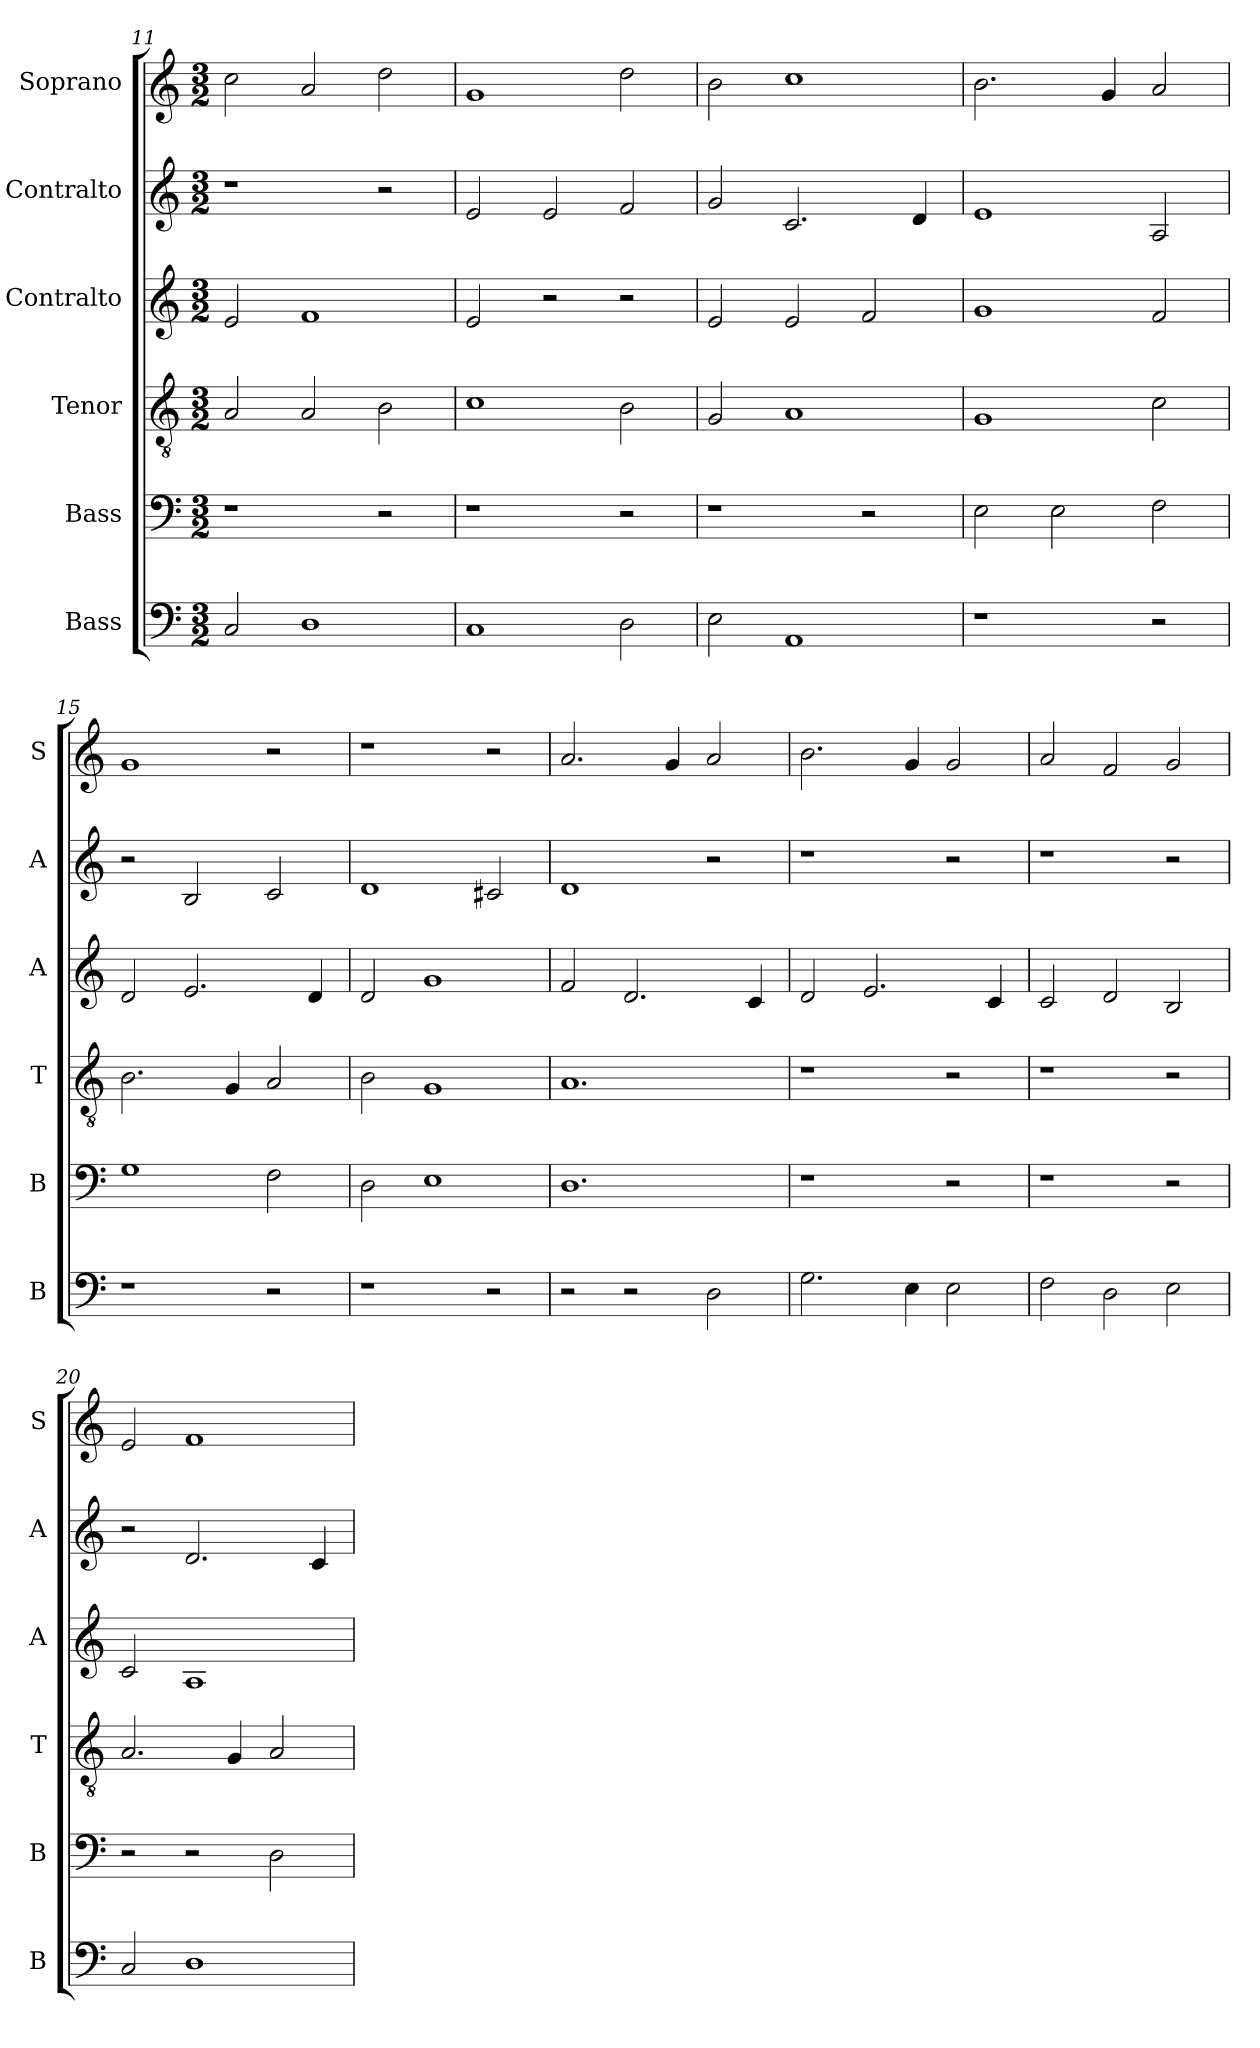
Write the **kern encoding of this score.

**kern	**kern	**kern	**kern	**kern	**kern
*part6	*part5	*part4	*part3	*part2	*part1
*staff6	*staff5	*staff4	*staff3	*staff2	*staff1
*I"Bass	*I"Bass	*I"Tenor	*I"Contralto	*I"Contralto	*I"Soprano
*I'B	*I'B	*I'T	*I'A	*I'A	*I'S
*clefF4	*clefF4	*clefGv2	*clefG2	*clefG2	*clefG2
*k[]	*k[]	*k[]	*k[]	*k[]	*k[]
*G:mix	*G:mix	*G:mix	*G:mix	*G:mix	*G:mix
*M3/2	*M3/2	*M3/2	*M3/2	*M3/2	*M3/2
=11	=11	=11	=11	=11	=11
2C	1r	2A	2e	1r	2cc
1D	.	2A	1f	.	2a
.	2r	2B	.	2r	2dd
=12	=12	=12	=12	=12	=12
1C	1r	1c	2e	2e	1g
.	.	.	2r	2e	.
2D	2r	2B	2r	2f	2dd
=13	=13	=13	=13	=13	=13
2E	1r	2G	2e	2g	2b
1AA	.	1A	2e	2.c	1cc
.	2r	.	2f	.	.
.	.	.	.	4d	.
=14	=14	=14	=14	=14	=14
1r	2E	1G	1g	1e	2.b
.	2E	.	.	.	.
.	.	.	.	.	4g
2r	2F	2c	2f	2A	2a
=15	=15	=15	=15	=15	=15
1r	1G	2.B	2d	2r	1g
.	.	.	2.e	2B	.
.	.	4G	.	.	.
2r	2F	2A	.	2c	2r
.	.	.	4d	.	.
=16	=16	=16	=16	=16	=16
1r	2D	2B	2d	1d	1r
.	1E	1G	1g	.	.
2r	.	.	.	2c#X	2r
=17	=17	=17	=17	=17	=17
2r	1.D	1.A	2f	1d	2.a
2r	.	.	2.d	.	.
.	.	.	.	.	4g
2D	.	.	.	2r	2a
.	.	.	4c	.	.
=18	=18	=18	=18	=18	=18
2.G	1r	1r	2d	1r	2.b
.	.	.	2.e	.	.
4E	.	.	.	.	4g
2E	2r	2r	.	2r	2g
.	.	.	4c	.	.
=19	=19	=19	=19	=19	=19
2F	1r	1r	2c	1r	2a
2D	.	.	2d	.	2f
2E	2r	2r	2B	2r	2g
=20	=20	=20	=20	=20	=20
2C	2r	2.A	2c	2r	2e
1D	2r	.	1A	2.d	1f
.	.	4G	.	.	.
.	2D	2A	.	.	.
.	.	.	.	4c	.
=	=	=	=	=	=
*-	*-	*-	*-	*-	*-
